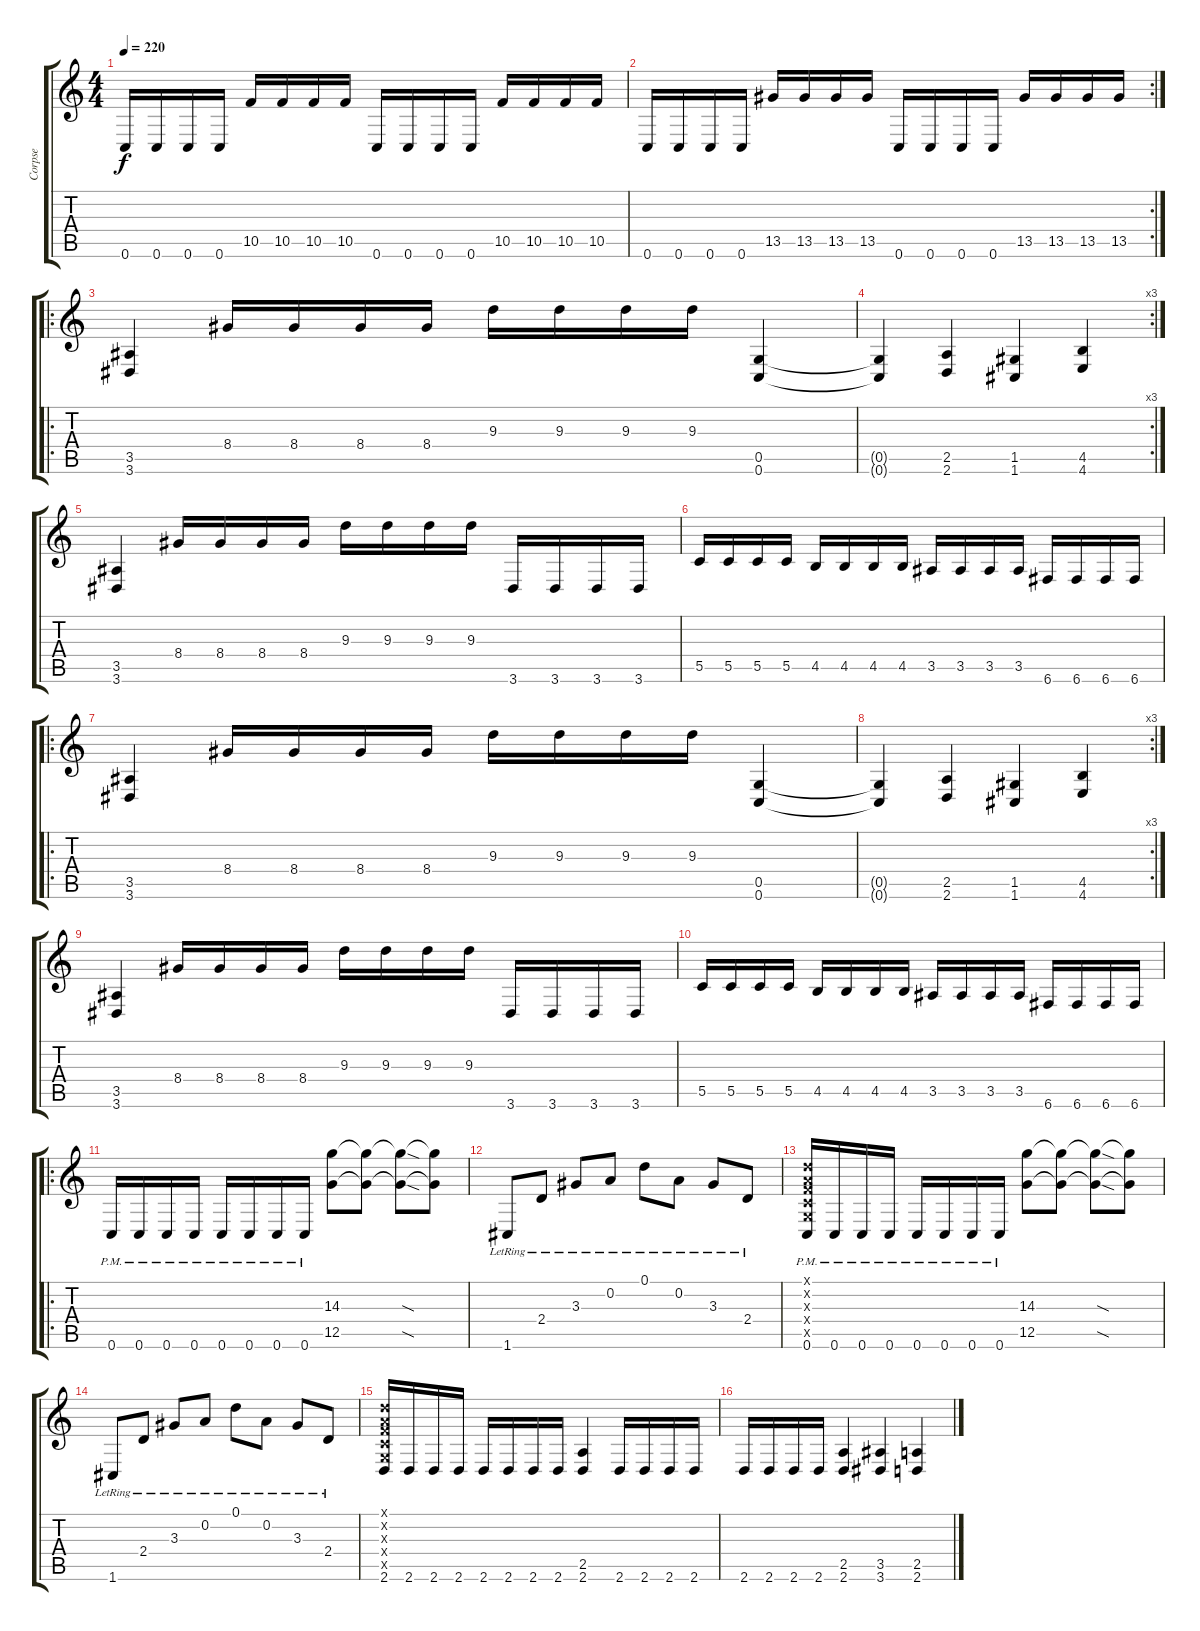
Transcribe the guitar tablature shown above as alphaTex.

\track ("Corpse" "Corpse") {instrument overdrivenguitar}
\staff {score tabs}
\tuning (D4 A3 F3 C3 G2 C2) {hide}
\ts (4 4)
\tempo 220
\clef g2
\ks c
0.6.16{dy f} 0.6.16 0.6.16 0.6.16 10.5.16 10.5.16 10.5.16 10.5.16 0.6.16 0.6.16 0.6.16 0.6.16 10.5.16 10.5.16 10.5.16 10.5.16 |
\rc 2
0.6.16 0.6.16 0.6.16 0.6.16 13.5.16 13.5.16 13.5.16 13.5.16 0.6.16 0.6.16 0.6.16 0.6.16 13.5.16 13.5.16 13.5.16 13.5.16 |
\ro
(3.5 3.6).4 8.4.16 8.4.16 8.4.16 8.4.16 9.3.16 9.3.16 9.3.16 9.3.16 (0.5 0.6).4 |
\rc 3
(0.5{t} 0.6{t}).4 (2.5 2.6).4 (1.5 1.6).4 (4.5 4.6).4 |
(3.5 3.6).4 8.4.16 8.4.16 8.4.16 8.4.16 9.3.16 9.3.16 9.3.16 9.3.16 3.6.16 3.6.16 3.6.16 3.6.16 |
5.5.16 5.5.16 5.5.16 5.5.16 4.5.16 4.5.16 4.5.16 4.5.16 3.5.16 3.5.16 3.5.16 3.5.16 6.6.16 6.6.16 6.6.16 6.6.16 |
\ro
(3.5 3.6).4 8.4.16 8.4.16 8.4.16 8.4.16 9.3.16 9.3.16 9.3.16 9.3.16 (0.5 0.6).4 |
\rc 3
(0.5{t} 0.6{t}).4 (2.5 2.6).4 (1.5 1.6).4 (4.5 4.6).4 |
(3.5 3.6).4 8.4.16 8.4.16 8.4.16 8.4.16 9.3.16 9.3.16 9.3.16 9.3.16 3.6.16 3.6.16 3.6.16 3.6.16 |
5.5.16 5.5.16 5.5.16 5.5.16 4.5.16 4.5.16 4.5.16 4.5.16 3.5.16 3.5.16 3.5.16 3.5.16 6.6.16 6.6.16 6.6.16 6.6.16 |
\ro
0.6{pm}.16 0.6{pm}.16 0.6{pm}.16 0.6{pm}.16 0.6{pm}.16 0.6{pm}.16 0.6{pm}.16 0.6{pm}.16 (14.3 12.5).8 (14.3{t} 12.5{t}).8 (14.3{sod t} 12.5{sod t}).8 (14.3{t} 12.5{t}).8 |
1.6{lr}.8 2.4{lr}.8 3.3{lr}.8 0.2{lr}.8 0.1{lr}.8 0.2{lr}.8 3.3{lr}.8 2.4{lr}.8 |
(0.1{x} 0.2{x} 0.3{x} 0.4{x} 0.5{x} 0.6{pm}).16 0.6{pm}.16 0.6{pm}.16 0.6{pm}.16 0.6{pm}.16 0.6{pm}.16 0.6{pm}.16 0.6{pm}.16 (14.3 12.5).8 (14.3{t} 12.5{t}).8 (14.3{sod t} 12.5{sod t}).8 (14.3{t} 12.5{t}).8 |
1.6{lr}.8 2.4{lr}.8 3.3{lr}.8 0.2{lr}.8 0.1{lr}.8 0.2{lr}.8 3.3{lr}.8 2.4{lr}.8 |
(0.1{x} 0.2{x} 0.3{x} 0.4{x} 0.5{x} 2.6).16 2.6.16 2.6.16 2.6.16 2.6.16 2.6.16 2.6.16 2.6.16 (2.5 2.6).4 2.6.16 2.6.16 2.6.16 2.6.16 |
2.6.16 2.6.16 2.6.16 2.6.16 (2.5 2.6).4 (3.5 3.6).4 (2.5 2.6).4
